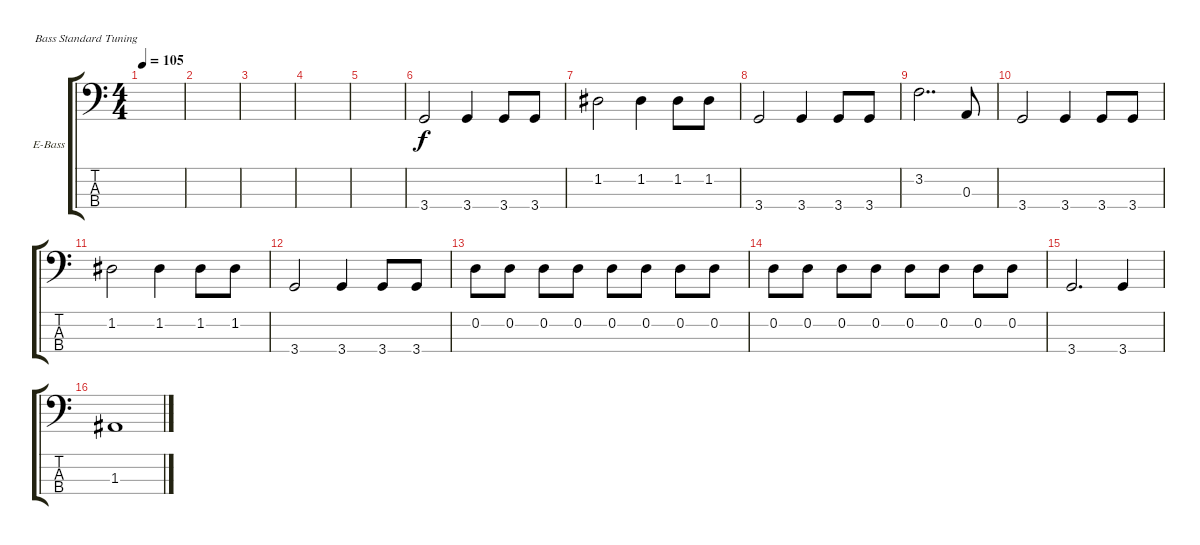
\defaultSystemsLayout 4
\bracketExtendMode groupsimilarinstruments
\firstSystemTrackNameOrientation horizontal
\otherSystemsTrackNameOrientation horizontal
\track ("Electric Bass" "E-Bass") {instrument electricbassfinger}
\staff {score tabs}
\tuning (G2 D2 A1 E1)
\ts (4 4)
\tempo 105
\clef f4
\scale
0.333333
\ks c
|
\scale
0.333333 |
\scale
0.333333 |
\scale
0.333333 |
\scale
0.333333 |
\scale
0.333333 3.4.2 3.4.4 3.4.8 3.4.8 |
\scale
0.333333 1.2.2 1.2.4 1.2.8 1.2.8 |
\scale
0.333333 3.4.2 3.4.4 3.4.8 3.4.8 |
\scale
0.333333 3.2.2{dd} 0.3.8 |
\scale
0.333333 3.4.2 3.4.4 3.4.8 3.4.8 |
\scale
0.333333 1.2.2 1.2.4 1.2.8 1.2.8 |
\scale
0.333333 3.4.2 3.4.4 3.4.8 3.4.8 |
\scale
0.333333 0.2.8 0.2.8 0.2.8 0.2.8 0.2.8 0.2.8 0.2.8 0.2.8 |
\scale
0.333333 0.2.8 0.2.8 0.2.8 0.2.8 0.2.8 0.2.8 0.2.8 0.2.8 |
\scale
0.333333 3.4.2{d} 3.4.4 |
\scale
0.333333 1.3.1
